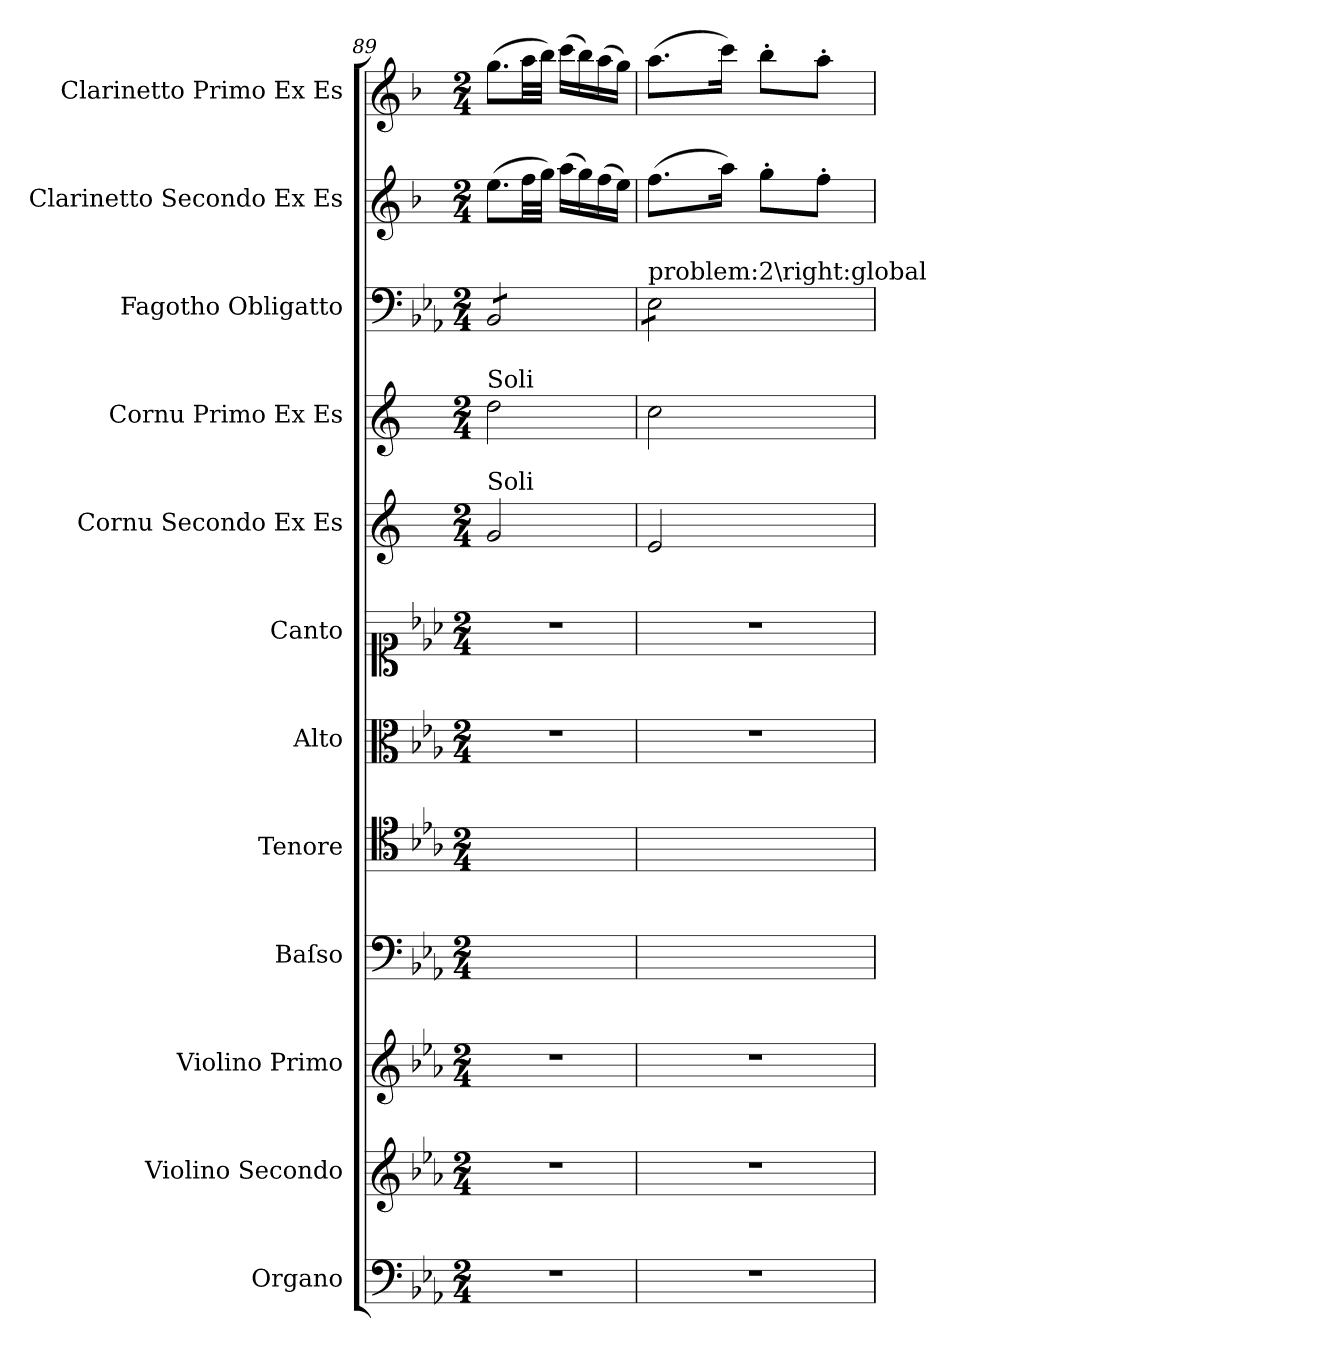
**kern	**kern	**kern	**kern	**kern	**kern	**kern	**kern	**kern	**kern	**kern	**kern
*part12	*part11	*part10	*part9	*part8	*part7	*part6	*part5	*part4	*part3	*part2	*part1
*staff12	*staff11	*staff10	*staff9	*staff8	*staff7	*staff6	*staff5	*staff4	*staff3	*staff2	*staff1
*I"Organo	*I"Violino Secondo	*I"Violino Primo	*I"Baſso	*I"Tenore	*I"Alto	*I"Canto	*I"Cornu Secondo Ex Es	*I"Cornu Primo Ex Es	*I"Fagotho Obligatto	*I"Clarinetto Secondo Ex Es	*I"Clarinetto Primo Ex Es
*I'Org	*	*I'Vno I	*I'B.	*I'T.	*I'A.	*I'C.	*	*I'Cor I	*I'Fag.	*	*I'Cor I
*clefF4	*clefG2	*clefG2	*clefF4	*clefC4	*clefC3	*clefC1	*clefG2	*clefG2	*clefF4	*clefG2	*clefG2
*	*	*	*	*	*	*	*ITrd5c9	*ITrd5c9	*	*ITrd1c2	*ITrd1c2
*k[b-e-a-]	*k[b-e-a-]	*k[b-e-a-]	*k[b-e-a-]	*k[b-e-a-]	*k[b-e-a-]	*k[b-e-a-]	*k[b-e-a-]	*k[b-e-a-]	*k[b-e-a-]	*k[b-e-a-]	*k[b-e-a-]
*c:	*c:	*c:	*c:	*c:	*c:	*c:	*c:	*c:	*c:	*c:	*c:
*M2/4	*M2/4	*M2/4	*M2/4	*M2/4	*M2/4	*M2/4	*M2/4	*M2/4	*M2/4	*M2/4	*M2/4
=89	=89	=89	=89	=89	=89	=89	=89	=89	=89	=89	=89
!	!	!	!	!	!	!	!	!	!LO:TX:a:t=Soli	!	!
!	!	!	!	!	!	!	!	!LO:TX:a:t=Soli	!	!	!
!	!	!	!	!	!	!	!LO:TX:a:t=Soli	!	!	!	!
*	*	*	*	*	*	*	*	*	*tremolo	*	*
2r	2r	2r	2ryy	2ryy	2r	2r	2B-/	2f\	8BB-/L	(8.dd\L	(8.ff\L
.	.	.	.	.	.	.	.	.	8BB-/	.	.
.	.	.	.	.	.	.	.	.	.	32ee-\LL	32gg\LL
.	.	.	.	.	.	.	.	.	.	32ff\JJJ)	32aa-\JJJ)
.	.	.	.	.	.	.	.	.	8BB-/	(16gg\LL	(16bb-\LL
.	.	.	.	.	.	.	.	.	.	16ff\)	16aa-\)
.	.	.	.	.	.	.	.	.	8BB-/J	(16ee-\	(16gg\
.	.	.	.	.	.	.	.	.	.	16dd\JJ)	16ff\JJ)
=90	=90	=90	=90	=90	=90	=90	=90	=90	=90	=90	=90
!	!	!	!	!	!	!	!	!	!LO:TX:a:t=problem&colon;2\right&colon;global	!	!
2r	2r	2r	2ryy	2ryy	2r	2r	2G/	2e-\	8E-\L	(8.ee-\L	(8.gg\L
.	.	.	.	.	.	.	.	.	8E-\	.	.
.	.	.	.	.	.	.	.	.	.	16gg\Jk)	16bb-\Jk)
.	.	.	.	.	.	.	.	.	8E-\	8ff'\L	8aa-'\L
.	.	.	.	.	.	.	.	.	8E-\J	8ee-'\J	8gg'\J
*	*	*	*	*	*	*	*	*	*Xtremolo	*	*
=	=	=	=	=	=	=	=	=	=	=	=
*-	*-	*-	*-	*-	*-	*-	*-	*-	*-	*-	*-
